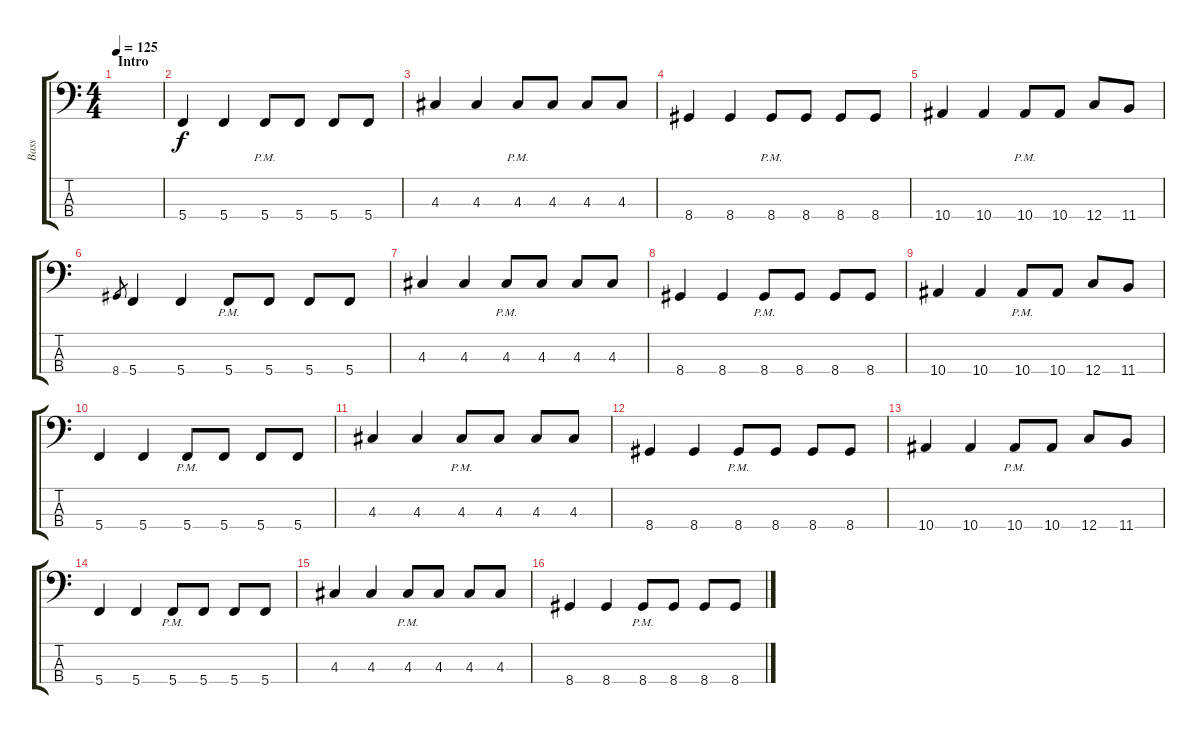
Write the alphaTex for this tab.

\track ("Bass" "Bass") {instrument slapbass2}
\staff {score tabs}
\tuning (G2 D2 A1 C1) {hide}
\ts (4 4)
\section ("" "Intro")
\tempo 125
\clef f4
\ks c
|
5.4.4{volume 7} 5.4.4 5.4{pm}.8 5.4.8 5.4.8 5.4.8 |
4.3.4 4.3.4 4.3{pm}.8 4.3.8 4.3.8 4.3.8 |
8.4.4 8.4.4 8.4{pm}.8 8.4.8 8.4.8 8.4.8 |
10.4.4 10.4.4 10.4{pm}.8 10.4.8 12.4.8 11.4.8 |
8.4.8{gr} 5.4.4{volume 16} 5.4.4{volume 8} 5.4{pm}.8 5.4.8 5.4.8 5.4.8 |
4.3.4 4.3.4 4.3{pm}.8 4.3.8 4.3.8 4.3.8 |
8.4.4 8.4.4 8.4{pm}.8 8.4.8 8.4.8 8.4.8 |
10.4.4 10.4.4 10.4{pm}.8 10.4.8 12.4.8 11.4.8 |
5.4.4{volume 11} 5.4.4 5.4{pm}.8 5.4.8 5.4.8 5.4.8 |
4.3.4 4.3.4 4.3{pm}.8 4.3.8 4.3.8 4.3.8 |
8.4.4 8.4.4 8.4{pm}.8 8.4.8 8.4.8 8.4.8 |
10.4.4 10.4.4 10.4{pm}.8 10.4.8 12.4.8 11.4.8 |
5.4.4 5.4.4 5.4{pm}.8 5.4.8 5.4.8 5.4.8 |
4.3.4 4.3.4 4.3{pm}.8 4.3.8 4.3.8 4.3.8 |
8.4.4 8.4.4 8.4{pm}.8 8.4.8 8.4.8 8.4.8
